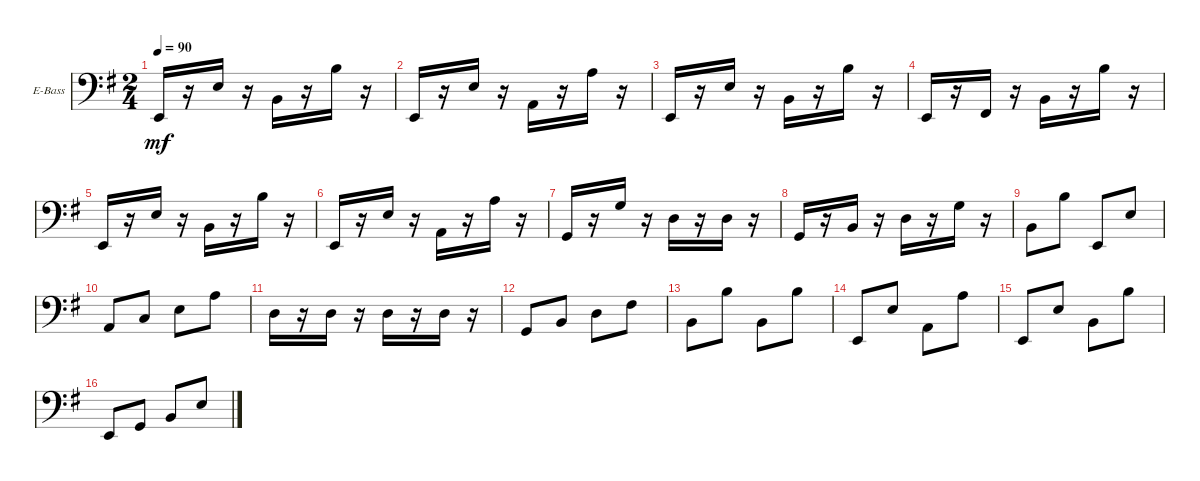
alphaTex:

\defaultSystemsLayout 4
\bracketExtendMode groupsimilarinstruments
\firstSystemTrackNameOrientation horizontal
\otherSystemsTrackNameOrientation horizontal
\track ("Electric Bass" "E-Bass") {instrument electricbassfinger}
\staff {score}
\tuning (G2 D2 A1 E1)
\ts (2 4)
\tempo 90
\clef f4
\ks eminor
0.4.16{dy mf instrument electricbassfinger} r.16 2.2.16 r.16 2.3.16 r.16 4.1.16 r.16 |
0.4.16 r.16 2.2.16 r.16 0.3.16 r.16 2.1.16 r.16 |
0.4.16 r.16 2.2.16 r.16 2.3.16 r.16 4.1.16 r.16 |
0.4.16 r.16 2.4.16 r.16 2.3.16 r.16 4.1.16 r.16 |
0.4.16 r.16 2.2.16 r.16 2.3.16 r.16 4.1.16 r.16 |
0.4.16 r.16 2.2.16 r.16 0.3.16 r.16 2.1.16 r.16 |
3.4.16 r.16 0.1.16 r.16 0.2.16 r.16 0.2.16 r.16 |
3.4.16 r.16 2.3.16 r.16 0.2.16 r.16 0.1.16 r.16 |
2.3.8 4.1.8 0.4.8 2.2.8 |
0.3.8 3.3.8 2.2.8 2.1.8 |
0.2.16 r.16 0.2.16 r.16 0.2.16 r.16 0.2.16 r.16 |
3.4.8 2.3.8 0.2.8 4.2.8 |
2.3.8 4.1.8 2.3.8 4.1.8 |
0.4.8 2.2.8 0.3.8 2.1.8 |
0.4.8 2.2.8 2.3.8 4.1.8 |
0.4.8 3.4.8 2.3.8 2.2.8
